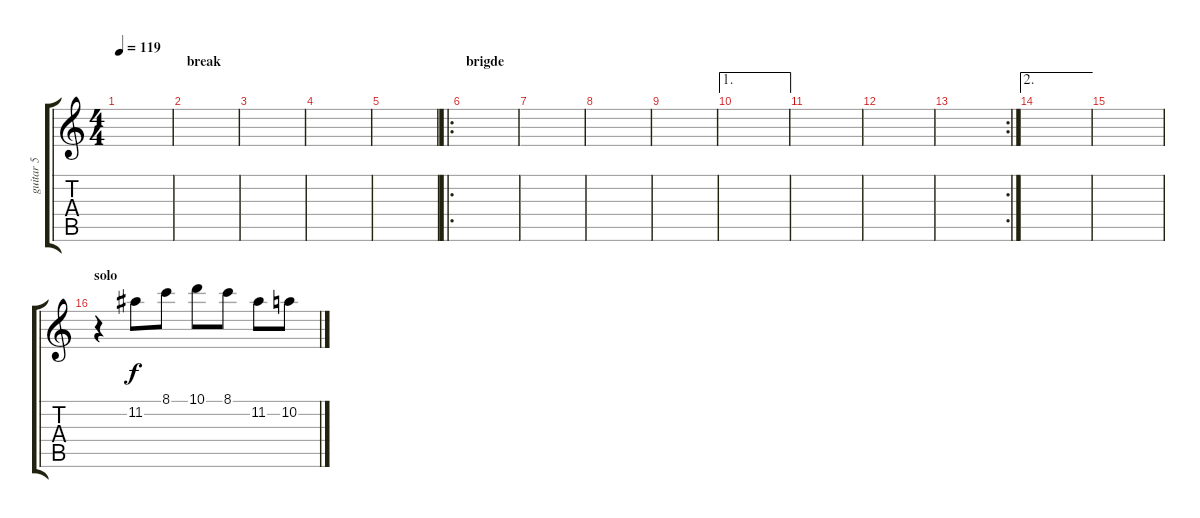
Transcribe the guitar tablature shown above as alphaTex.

\track ("guitar 5" "guitar 5") {instrument distortionguitar}
\staff {score tabs}
\tuning (E4 B3 G3 D3 A2 E2) {hide}
\ts (4 4)
\tempo 119
\clef g2
\ks c
|
\section ("" "break")
|
|
|
|
\ro
\section ("" "brigde")
|
|
|
|
\ae 1
|
|
|
\rc 2
|
\ae 2
|
|
\section ("" "solo")
r.4 11.2.8 8.1.8 10.1.8 8.1.8 11.2.8 10.2.8
